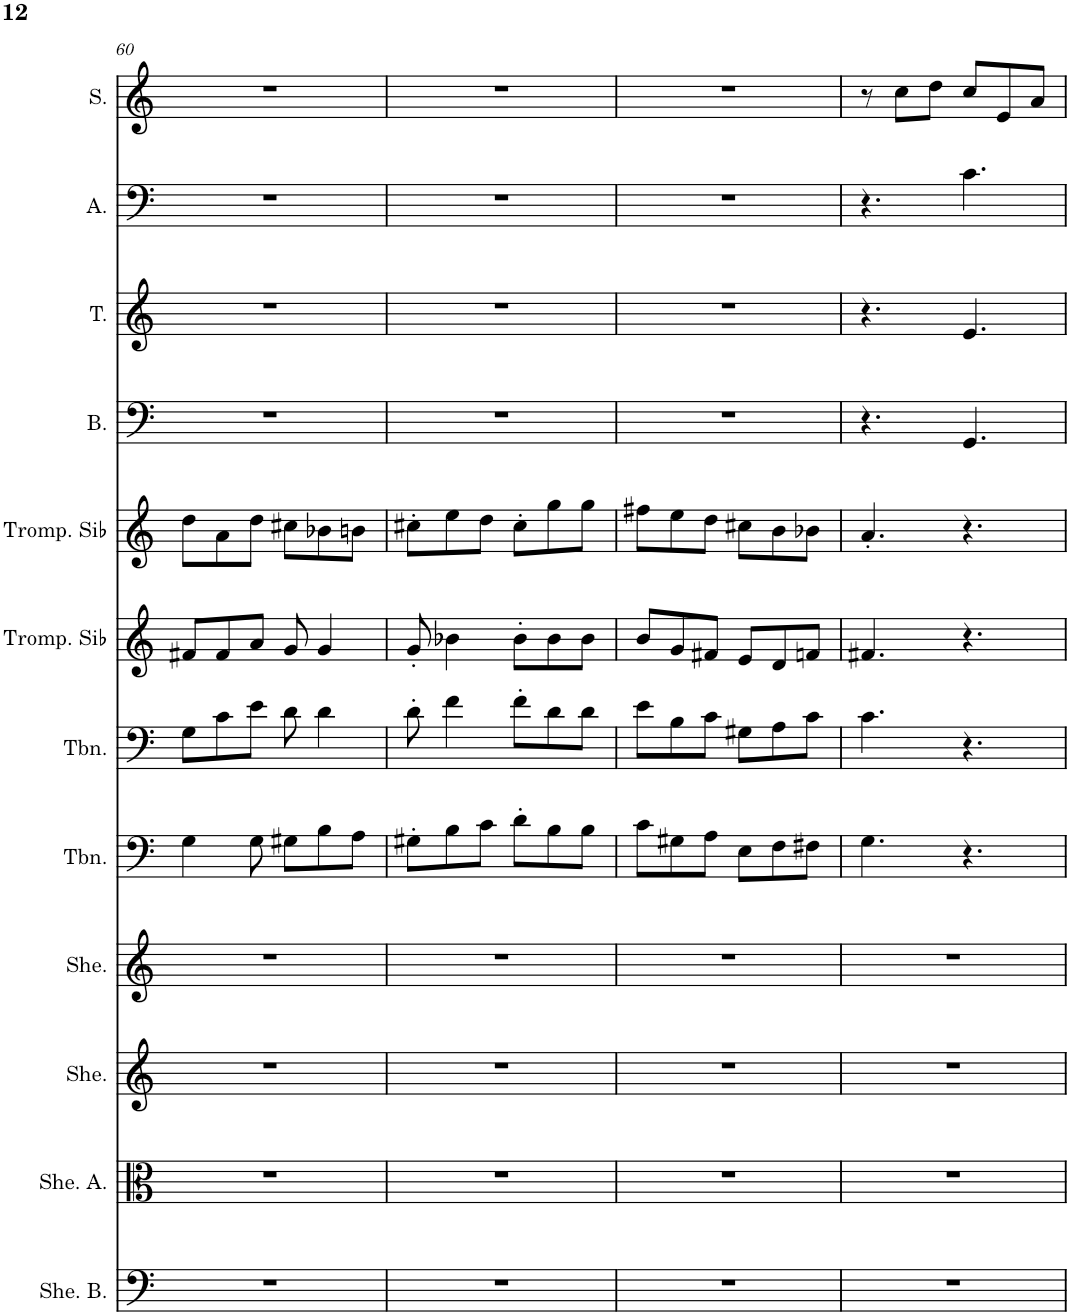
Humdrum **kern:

**kern	**kern	**kern	**kern	**kern	**kern	**kern	**kern	**kern	**kern	**kern	**kern
*part12	*part11	*part10	*part9	*part8	*part7	*part6	*part5	*part4	*part3	*part2	*part1
*staff12	*staff11	*staff10	*staff9	*staff8	*staff7	*staff6	*staff5	*staff4	*staff3	*staff2	*staff1
*I"Sheng Basse, Harmoniu	*I"Sheng Alto, Harmoniu	*I"Sheng, Harmoniu	*I"Sheng, Reed-Org	*I"Trombone, Solo Bas	*I"Trombone, Solo Ten	*I"Trompette en Sib, Solo Alt	*I"Trompette en Sib, Solo Sop	*I"Basse	*I"Tenor	*I"Alto	*I"Soprano
*I'She. B.	*I'She. A.	*I'She.	*I'She.	*I'Tbn.	*I'Tbn.	*I'Tromp. Sib	*I'Tromp. Sib	*I'B.	*I'T.	*I'A.	*I'S.
!!LO:PB:g=z
*clefF4	*clefC3	*clefG2	*clefG2	*clefF4	*clefF4	*clefG2	*clefG2	*clefF4	*clefG2	*clefF4	*clefG2
*	*	*	*	*	*	*Trd1c2	*Trd1c2	*	*	*	*
*k[]	*k[]	*k[]	*k[]	*k[]	*k[]	*k[]	*k[]	*k[]	*k[]	*k[]	*k[]
*M6/8	*M6/8	*M6/8	*M6/8	*M6/8	*M6/8	*M6/8	*M6/8	*M6/8	*M6/8	*M6/8	*M6/8
=60	=60	=60	=60	=60	=60	=60	=60	=60	=60	=60	=60
2.r	2.r	2.r	2.r	4G\	8G\L	8f#X/L	8dd\L	2.r	2.r	2.r	2.r
.	.	.	.	.	8c\	8f#/	8a\	.	.	.	.
.	.	.	.	8G\	8e\J	8a/J	8dd\J	.	.	.	.
.	.	.	.	8G#X\L	8d\	8g/	8cc#X\L	.	.	.	.
.	.	.	.	8B\	4d\	4g/	8b-X\	.	.	.	.
.	.	.	.	8A\J	.	.	8bn\J	.	.	.	.
=61	=61	=61	=61	=61	=61	=61	=61	=61	=61	=61	=61
2.r	2.r	2.r	2.r	8G#X'\L	8d'\	8g'/	8cc#X'\L	2.r	2.r	2.r	2.r
.	.	.	.	8B\	4f\	4b-X\	8ee\	.	.	.	.
.	.	.	.	8c\J	.	.	8dd\J	.	.	.	.
.	.	.	.	8d'\L	8f'\L	8b-'\L	8cc#'\L	.	.	.	.
.	.	.	.	8B\	8d\	8b-\	8gg\	.	.	.	.
.	.	.	.	8B\J	8d\J	8b-\J	8gg\J	.	.	.	.
=62	=62	=62	=62	=62	=62	=62	=62	=62	=62	=62	=62
2.r	2.r	2.r	2.r	8c\L	8e\L	8b/L	8ff#X\L	2.r	2.r	2.r	2.r
.	.	.	.	8G#X\	8B\	8g/	8ee\	.	.	.	.
.	.	.	.	8A\J	8c\J	8f#X/J	8dd\J	.	.	.	.
.	.	.	.	8E\L	8G#X\L	8e/L	8cc#X\L	.	.	.	.
.	.	.	.	8F\	8A\	8d/	8b\	.	.	.	.
.	.	.	.	8F#X\J	8c\J	8fn/J	8b-X\J	.	.	.	.
=63	=63	=63	=63	=63	=63	=63	=63	=63	=63	=63	=63
2.r	2.r	2.r	2.r	4.G\	4.c\	4.f#X/	4.a'/	4.r	4.r	4.r	8r
.	.	.	.	.	.	.	.	.	.	.	8cc\L
.	.	.	.	.	.	.	.	.	.	.	8dd\J
.	.	.	.	4.r	4.r	4.r	4.r	4.GG/	4.e/	4.c\	8cc/L
.	.	.	.	.	.	.	.	.	.	.	8e/
.	.	.	.	.	.	.	.	.	.	.	8a/J
=	=	=	=	=	=	=	=	=	=	=	=
*-	*-	*-	*-	*-	*-	*-	*-	*-	*-	*-	*-
